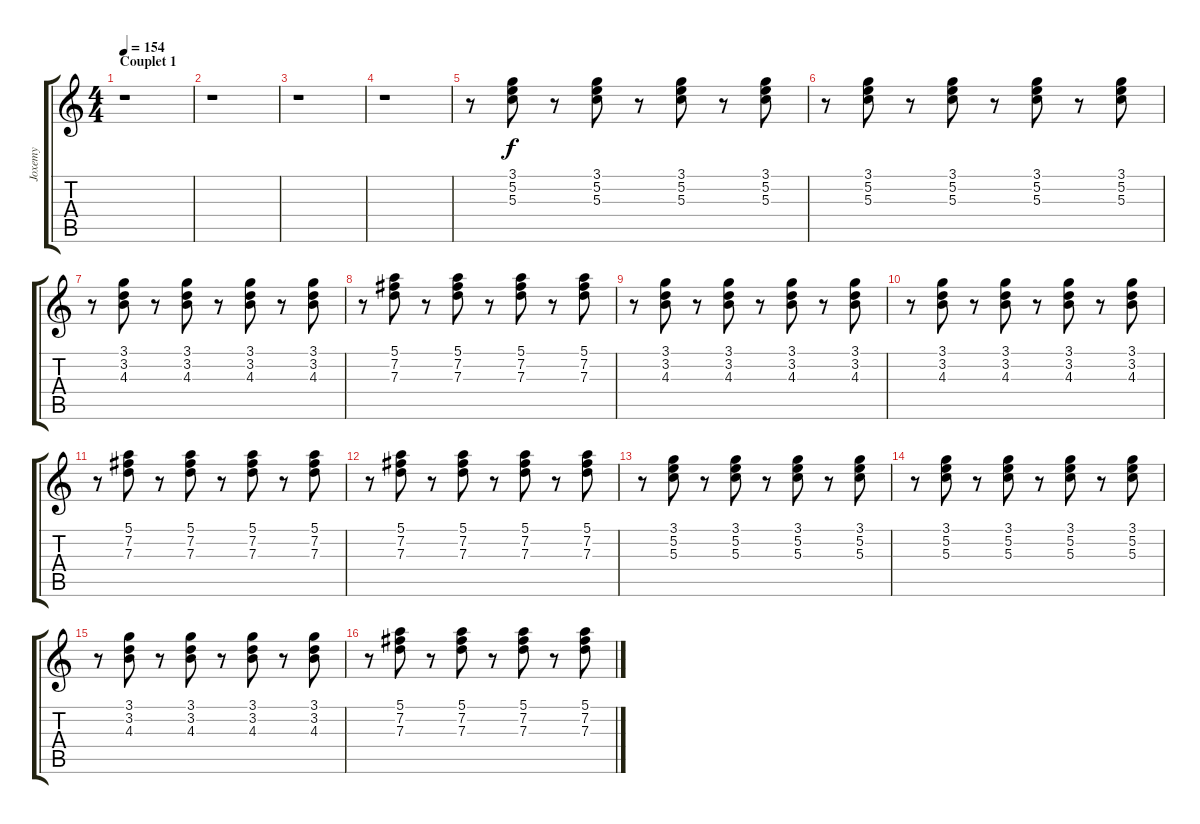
\track ("Joxemy" "Joxemy") {instrument overdrivenguitar}
\staff {score tabs}
\tuning (E4 B3 G3 D3 A2 E2) {hide}
\ts (4 4)
\section ("" "Couplet 1")
\tempo 154
\clef g2
\ks c
r.1{dy f} |
r.1 |
r.1 |
r.1 |
r.8{instrument electricguitarclean} (3.1 5.2 5.3).8 r.8 (3.1 5.2 5.3).8 r.8 (3.1 5.2 5.3).8 r.8 (3.1 5.2 5.3).8 |
r.8{instrument electricguitarclean} (3.1 5.2 5.3).8 r.8 (3.1 5.2 5.3).8 r.8 (3.1 5.2 5.3).8 r.8 (3.1 5.2 5.3).8 |
r.8{instrument electricguitarclean} (3.1 3.2 4.3).8 r.8 (3.1 3.2 4.3).8 r.8 (3.1 3.2 4.3).8 r.8 (3.1 3.2 4.3).8 |
r.8{instrument electricguitarclean} (5.1 7.2 7.3).8 r.8 (5.1 7.2 7.3).8 r.8 (5.1 7.2 7.3).8 r.8 (5.1 7.2 7.3).8 |
r.8{instrument electricguitarclean} (3.1 3.2 4.3).8 r.8 (3.1 3.2 4.3).8 r.8 (3.1 3.2 4.3).8 r.8 (3.1 3.2 4.3).8 |
r.8{instrument electricguitarclean} (3.1 3.2 4.3).8 r.8 (3.1 3.2 4.3).8 r.8 (3.1 3.2 4.3).8 r.8 (3.1 3.2 4.3).8 |
r.8{instrument electricguitarclean} (5.1 7.2 7.3).8 r.8 (5.1 7.2 7.3).8 r.8 (5.1 7.2 7.3).8 r.8 (5.1 7.2 7.3).8 |
r.8{instrument electricguitarclean} (5.1 7.2 7.3).8 r.8 (5.1 7.2 7.3).8 r.8 (5.1 7.2 7.3).8 r.8 (5.1 7.2 7.3).8 |
r.8{instrument electricguitarclean} (3.1 5.2 5.3).8 r.8 (3.1 5.2 5.3).8 r.8 (3.1 5.2 5.3).8 r.8 (3.1 5.2 5.3).8 |
r.8{instrument electricguitarclean} (3.1 5.2 5.3).8 r.8 (3.1 5.2 5.3).8 r.8 (3.1 5.2 5.3).8 r.8 (3.1 5.2 5.3).8 |
r.8{instrument electricguitarclean} (3.1 3.2 4.3).8 r.8 (3.1 3.2 4.3).8 r.8 (3.1 3.2 4.3).8 r.8 (3.1 3.2 4.3).8 |
r.8{instrument electricguitarclean} (5.1 7.2 7.3).8 r.8 (5.1 7.2 7.3).8 r.8 (5.1 7.2 7.3).8 r.8 (5.1 7.2 7.3).8
